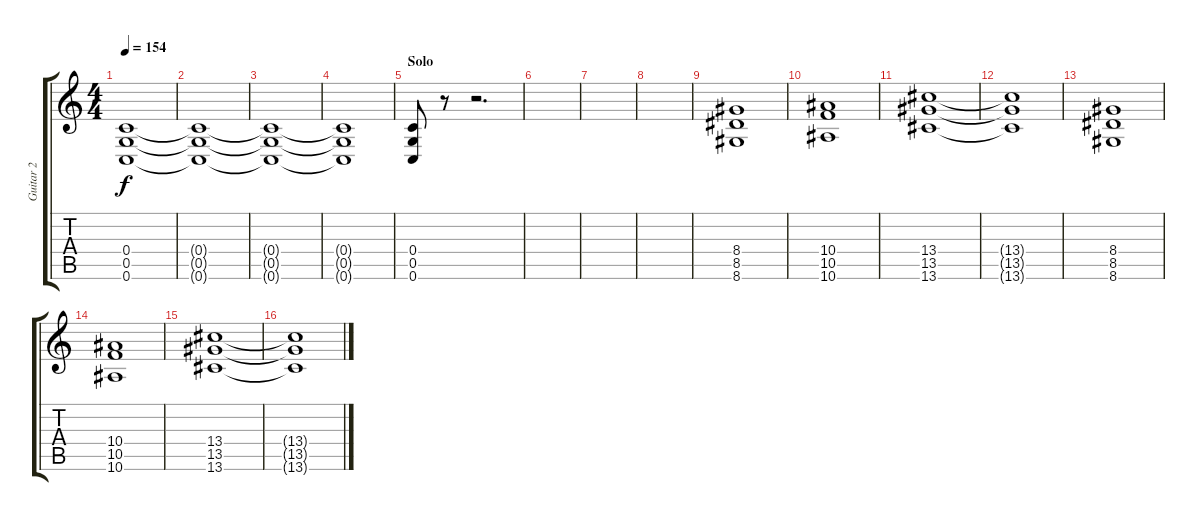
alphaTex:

\track ("Guitar 2" "Guitar 2") {instrument overdrivenguitar}
\staff {score tabs}
\tuning (D4 A3 F3 C3 G2 C2) {hide}
\ts (4 4)
\tempo 154
\clef g2
\ks c
(0.4 0.5 0.6).1{dy f} |
(0.4{t} 0.5{t} 0.6{t}).1 |
(0.4{t} 0.5{t} 0.6{t}).1 |
(0.4{t} 0.5{t} 0.6{t}).1 |
\section ("" "Solo")
(0.4 0.5 0.6).8 r.8 r.2{d} |
|
|
|
(8.4 8.5 8.6).1 |
(10.4 10.5 10.6).1 |
(13.4 13.5 13.6).1 |
(13.4{t} 13.5{t} 13.6{t}).1 |
(8.4 8.5 8.6).1 |
(10.4 10.5 10.6).1 |
(13.4 13.5 13.6).1 |
(13.4{t} 13.5{t} 13.6{t}).1
